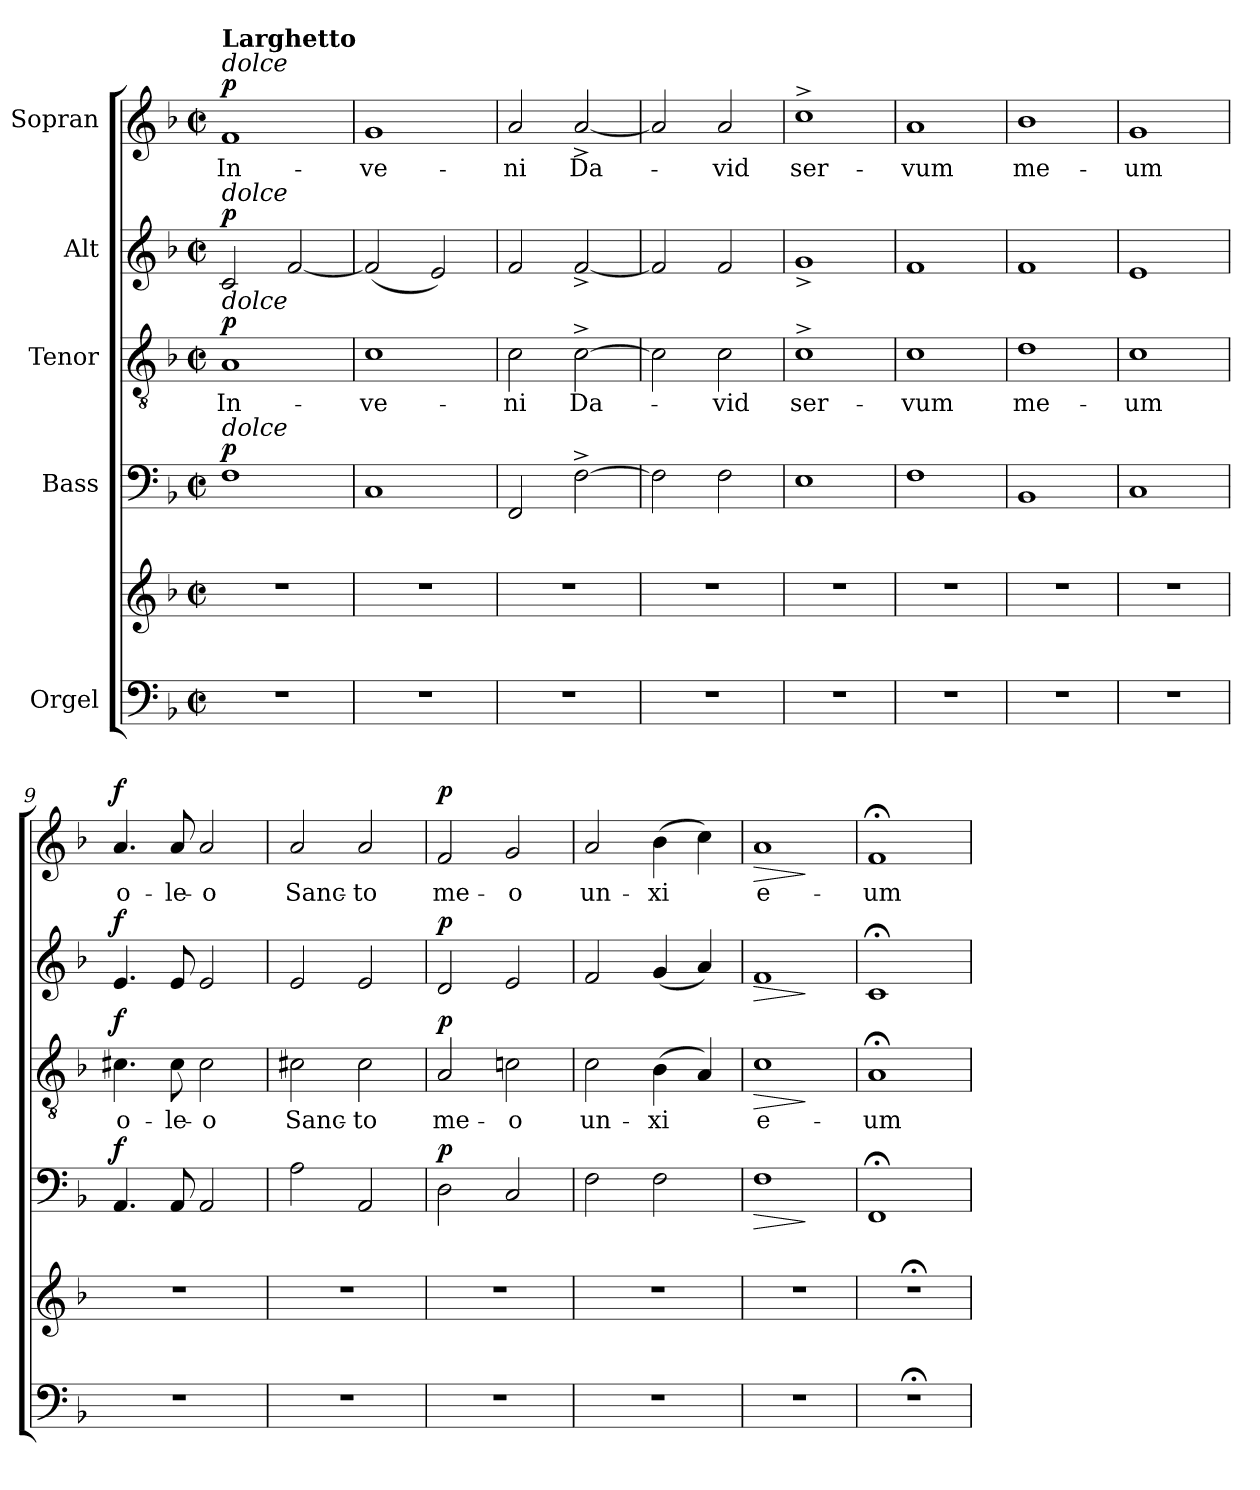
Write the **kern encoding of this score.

**kern	**kern	**kern	**dynam	**kern	**text	**dynam	**kern	**dynam	**kern	**text	**dynam
*part5	*part5	*part4	*part4	*part3	*part3	*part3	*part2	*part2	*part1	*part1	*part1
*staff6	*staff5	*staff4	*staff4	*staff3	*staff3	*staff3	*staff2	*staff2	*staff1	*staff1	*staff1
*I"Orgel	*	*I"Bass	*	*I"Tenor	*	*	*I"Alt	*	*I"Sopran	*	*
*clefF4	*clefG2	*clefF4	*	*clefGv2	*	*	*clefG2	*	*clefG2	*	*
*k[b-]	*k[b-]	*k[b-]	*	*k[b-]	*	*	*k[b-]	*	*k[b-]	*	*
*M2/2	*M2/2	*M2/2	*	*M2/2	*	*	*M2/2	*	*M2/2	*	*
*met(c|)	*met(c|)	*met(c|)	*	*met(c|)	*	*	*met(c|)	*	*met(c|)	*	*
=1	=1	=1	=1	=1	=1	=1	=1	=1	=1	=1	=1
!	!	!	!	!	!	!	!	!	!LO:TX:a:i:t=dolce	!	!
!	!	!	!	!	!	!	!	!	!LO:TX:a:B:t=Larghetto	!	!
!	!	!	!	!	!	!	!LO:TX:a:i:t=dolce	!	!	!	!
!	!	!	!	!LO:TX:a:i:t=dolce	!	!	!	!	!	!	!
!	!	!LO:TX:a:i:t=dolce	!	!	!	!	!	!	!	!	!
!	!	!	!LO:DY:a	!	!	!LO:DY:a	!	!LO:DY:a	!	!	!LO:DY:a
1r	1r	1F	p	1A	In-	p	2c/	p	1f	In-	p
.	.	.	.	.	.	.	[2f/	.	.	.	.
=2	=2	=2	=2	=2	=2	=2	=2	=2	=2	=2	=2
1r	1r	1C	.	1c	-ve-	.	(2f/]	.	1g	-ve-	.
.	.	.	.	.	.	.	2e/)	.	.	.	.
=3	=3	=3	=3	=3	=3	=3	=3	=3	=3	=3	=3
1r	1r	2FF/	.	2c\	-ni	.	2f/	.	2a/	-ni	.
.	.	[2F^\	.	[2c^\	Da-	.	[2f^/	.	[2a^/	Da-	.
=4	=4	=4	=4	=4	=4	=4	=4	=4	=4	=4	=4
1r	1r	2F\]	.	2c\]	.	.	2f/]	.	2a/]	.	.
.	.	2F\	.	2c\	-vid	.	2f/	.	2a/	-vid	.
=5	=5	=5	=5	=5	=5	=5	=5	=5	=5	=5	=5
1r	1r	1E	.	1c^	ser-	.	1g^	.	1cc^	ser-	.
=6	=6	=6	=6	=6	=6	=6	=6	=6	=6	=6	=6
1r	1r	1F	.	1c	-vum	.	1f	.	1a	-vum	.
=7	=7	=7	=7	=7	=7	=7	=7	=7	=7	=7	=7
1r	1r	1BB-	.	1d	me-	.	1f	.	1b-	me-	.
=8	=8	=8	=8	=8	=8	=8	=8	=8	=8	=8	=8
1r	1r	1C	.	1c	-um	.	1e	.	1g	-um	.
=9	=9	=9	=9	=9	=9	=9	=9	=9	=9	=9	=9
!	!	!	!LO:DY:a	!	!	!LO:DY:a	!	!LO:DY:a	!	!	!LO:DY:a
1r	1r	4.AA/	f	4.c#X\	o-	f	4.e/	f	4.a/	o-	f
.	.	8AA/	.	8c#\	-le-	.	8e/	.	8a/	-le-	.
.	.	2AA/	.	2c#\	-o	.	2e/	.	2a/	-o	.
=10	=10	=10	=10	=10	=10	=10	=10	=10	=10	=10	=10
1r	1r	2A\	.	2c#X\	Sanc-	.	2e/	.	2a/	Sanc-	.
.	.	2AA/	.	2c#\	-to	.	2e/	.	2a/	-to	.
!!LO:LB:g=z
=11	=11	=11	=11	=11	=11	=11	=11	=11	=11	=11	=11
!	!	!	!LO:DY:a	!	!	!LO:DY:a	!	!LO:DY:a	!	!	!LO:DY:a
1r	1r	2D\	p	2A/	me-	p	2d/	p	2f/	me-	p
.	.	2C/	.	2cn\	-o	.	2e/	.	2g/	-o	.
=12	=12	=12	=12	=12	=12	=12	=12	=12	=12	=12	=12
1r	1r	2F\	.	2c\	un-	.	2f/	.	2a/	un-	.
.	.	2F\	.	(>4B-\	-xi	.	(4g/	.	(>4b-\	-xi	.
.	.	.	.	4A/)	.	.	4a/)	.	4cc\)	.	.
=13	=13	=13	=13	=13	=13	=13	=13	=13	=13	=13	=13
!	!	!	!LO:HP:b	!	!	!LO:HP:b	!	!LO:HP:b	!	!	!LO:HP:b
1r	1r	1F	>	1c	e-	>	1f	>	1a	e-	>
.	.	.	]	.	.	]	.	]	.	.	]
=14	=14	=14	=14	=14	=14	=14	=14	=14	=14	=14	=14
1r;<	1r;<	1FF;<	.	1A;<	-um	.	1c;<	.	1f;<	-um	.
=	=	=	=	=	=	=	=	=	=	=	=
*-	*-	*-	*-	*-	*-	*-	*-	*-	*-	*-	*-
